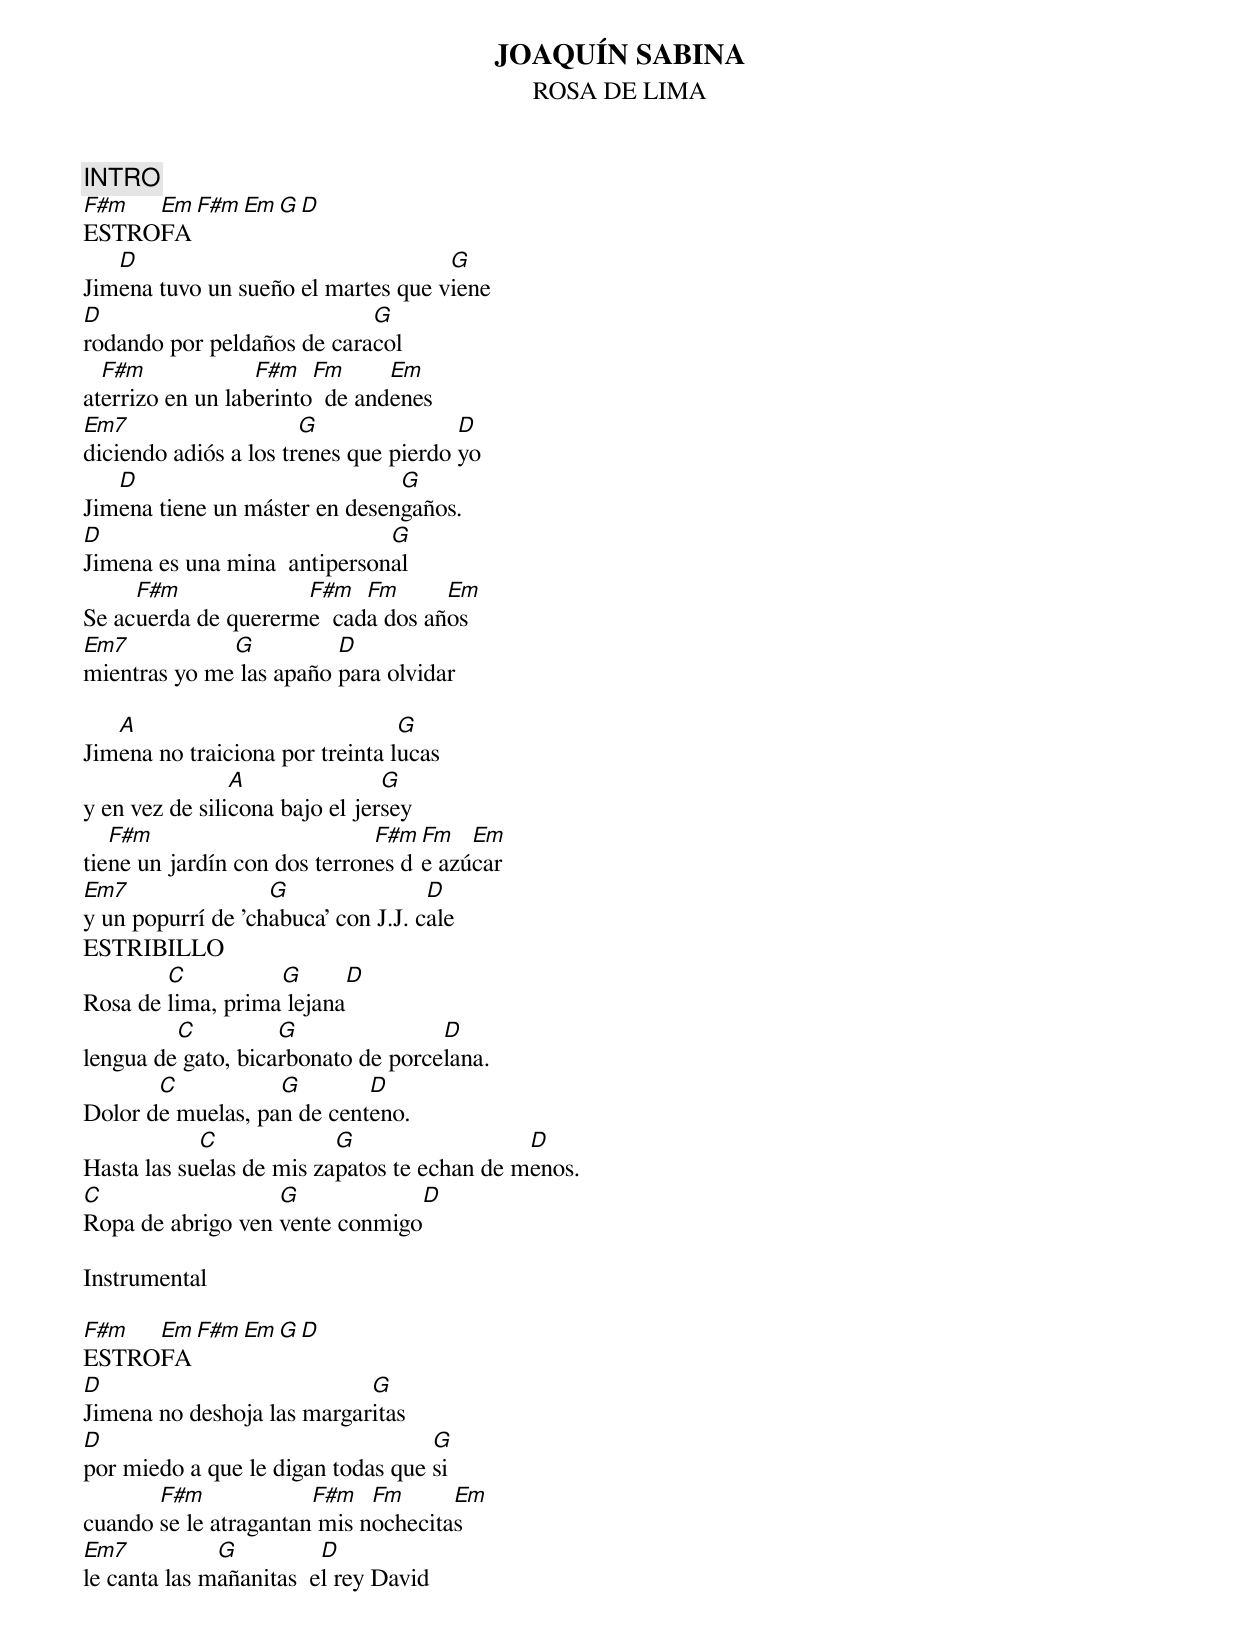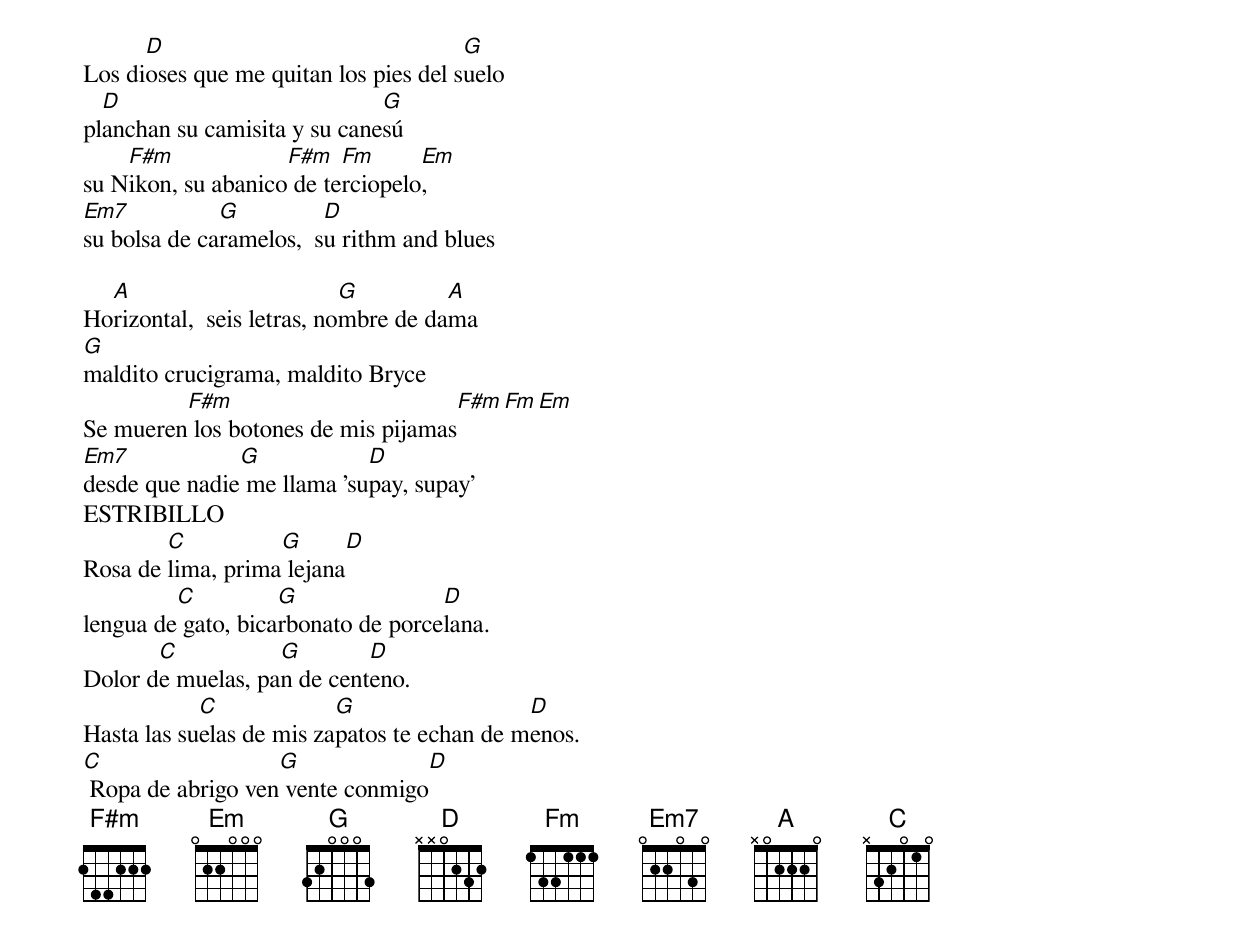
JOAQUÍN SABINA
ROSA DE LIMA
INTRO
F#m  Em   F#m  Em   G  D
ESTROFA
   D                                G
Jimena tuvo un sueño el martes que viene
D                           G
rodando por peldaños de caracol
  F#m             F#m   Fm      Em
aterrizo en un laberinto  de andenes
Em7                    G               D
diciendo adiós a los trenes que pierdo yo
   D                           G
Jimena tiene un máster en desengaños.
D                             G
Jimena es una mina  antipersonal
     F#m             F#m   Fm      Em
Se acuerda de quererme  cada dos años
Em7           G          D
mientras yo me las apaño para olvidar

   A                             G
Jimena no traiciona por treinta lucas
                A               G
y en vez de silicona bajo el jersey
   F#m                        F#m Fm   Em
tiene un jardín con dos terrones de azúcar
Em7                G                D
y un popurrí de 'chabuca' con J.J. cale
ESTRIBILLO
        C          G       D
Rosa de lima, prima lejana
         C          G               D
lengua de gato, bicarbonato de porcelana.
       C           G        D
Dolor de muelas, pan de centeno.
            C             G                  D
Hasta las suelas de mis zapatos te echan de menos.
C                  G              D
Ropa de abrigo ven vente conmigo

Instrumental

F#m  Em   F#m  Em   G  D
ESTROFA
D                           G
Jimena no deshoja las margaritas
D                                  G
por miedo a que le digan todas que si
       F#m             F#m   Fm      Em
cuando se le atragantan mis nochecitas
Em7           G          D
le canta las mañanitas  el rey David

      D                                G
Los dioses que me quitan los pies del suelo
  D                           G
planchan su camisita y su canesú
    F#m             F#m   Fm      Em
su Nikon, su abanico de terciopelo,
Em7           G          D
su bolsa de caramelos,  su rithm and blues

  A                         G         A
Horizontal,  seis letras, nombre de dama
G
maldito crucigrama, maldito Bryce
         F#m                        F#m Fm   Em
Se mueren los botones de mis pijamas
Em7            G            D
desde que nadie me llama 'supay, supay'
ESTRIBILLO
        C          G       D
Rosa de lima, prima lejana
         C          G               D
lengua de gato, bicarbonato de porcelana.
       C           G        D
Dolor de muelas, pan de centeno.
            C             G                  D
Hasta las suelas de mis zapatos te echan de menos.
C                  G              D
 Ropa de abrigo ven vente conmigo
